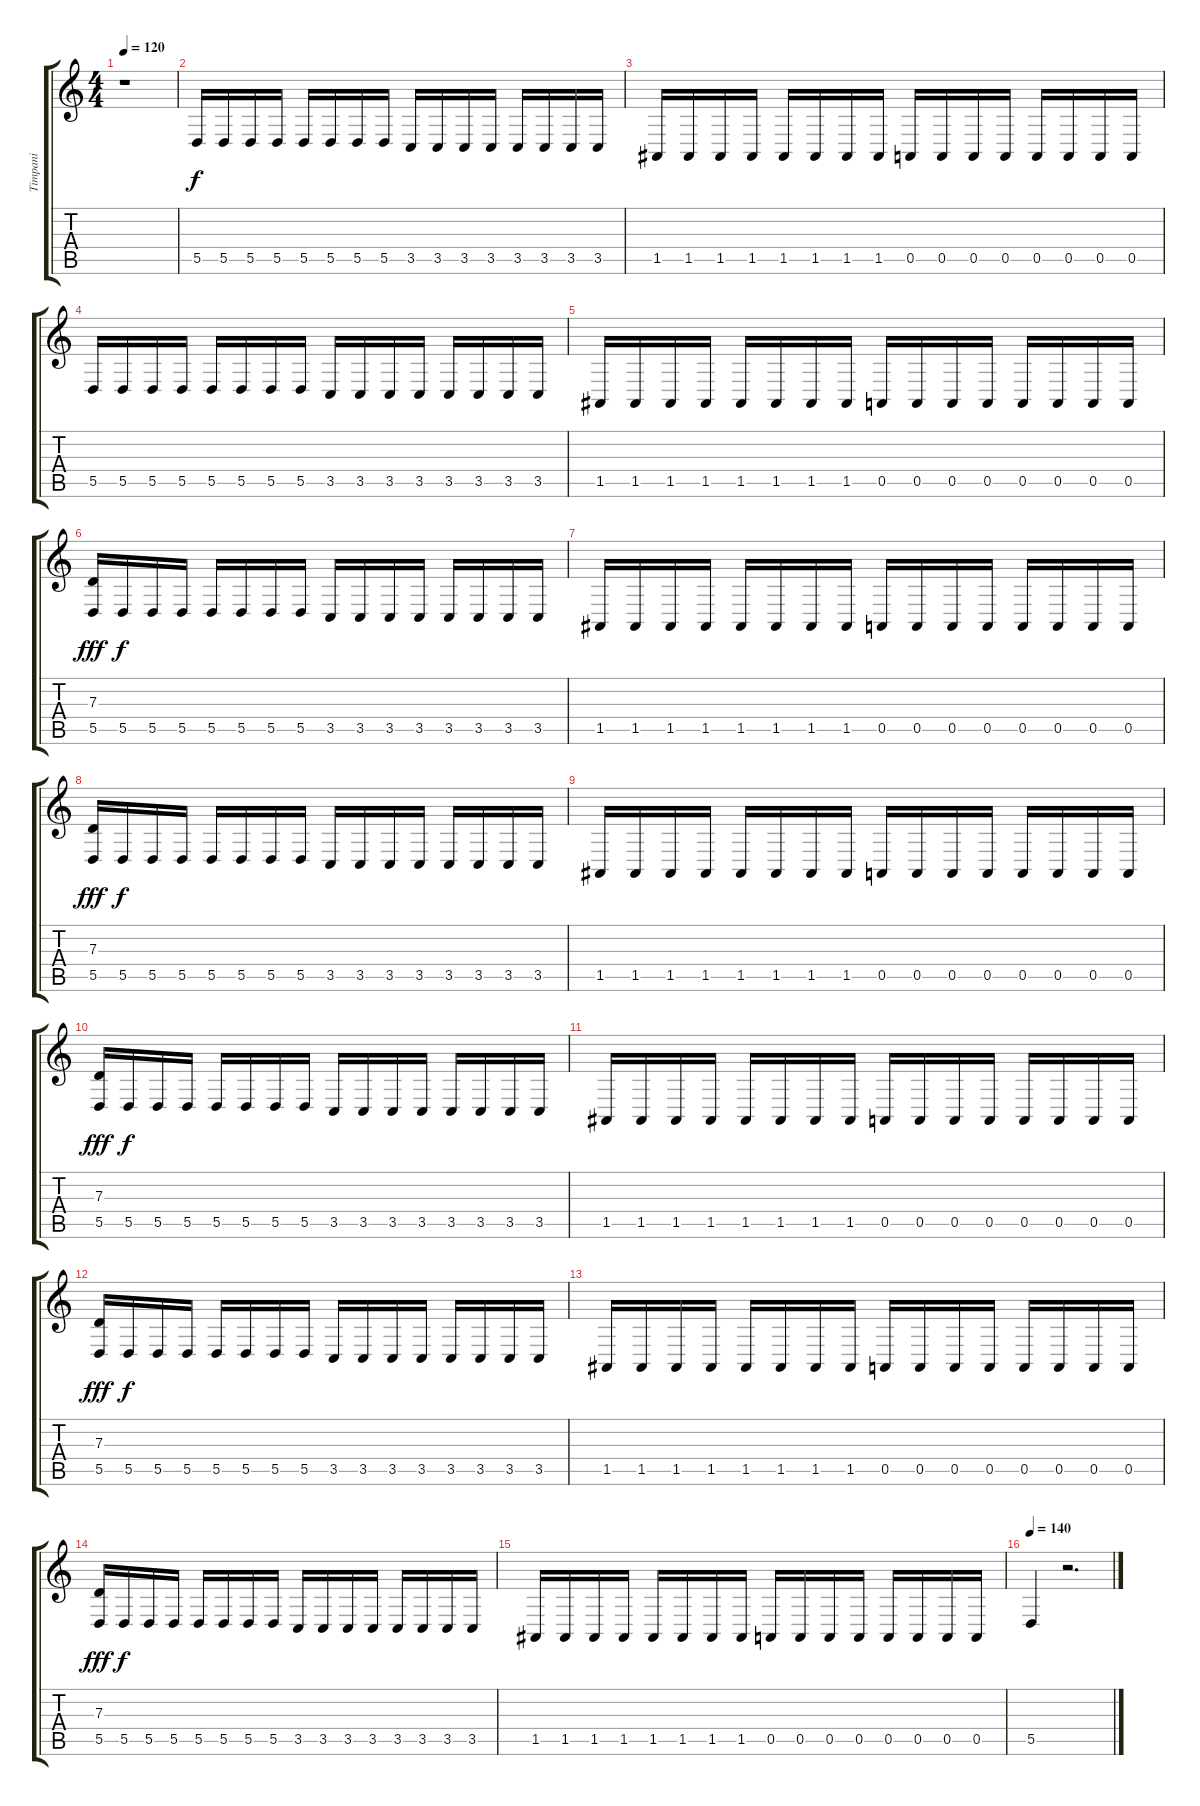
\track ("Timpani" "Timpani") {instrument timpani}
\staff {score tabs}
\tuning (E4 B3 G3 D3 A2 E2) {hide}
\ts (4 4)
\tempo 120
\clef g2
\ks c
r.1{dy f} |
5.5.16 5.5.16 5.5.16 5.5.16 5.5.16 5.5.16 5.5.16 5.5.16 3.5.16 3.5.16 3.5.16 3.5.16 3.5.16 3.5.16 3.5.16 3.5.16 |
1.5.16 1.5.16 1.5.16 1.5.16 1.5.16 1.5.16 1.5.16 1.5.16 0.5.16 0.5.16 0.5.16 0.5.16 0.5.16 0.5.16 0.5.16 0.5.16 |
5.5.16 5.5.16 5.5.16 5.5.16 5.5.16 5.5.16 5.5.16 5.5.16 3.5.16 3.5.16 3.5.16 3.5.16 3.5.16 3.5.16 3.5.16 3.5.16 |
1.5.16 1.5.16 1.5.16 1.5.16 1.5.16 1.5.16 1.5.16 1.5.16 0.5.16 0.5.16 0.5.16 0.5.16 0.5.16 0.5.16 0.5.16 0.5.16 |
(7.3 5.5).16{dy fff} 5.5.16{dy f} 5.5.16 5.5.16 5.5.16 5.5.16 5.5.16 5.5.16 3.5.16 3.5.16 3.5.16 3.5.16 3.5.16 3.5.16 3.5.16 3.5.16 |
1.5.16 1.5.16 1.5.16 1.5.16 1.5.16 1.5.16 1.5.16 1.5.16 0.5.16 0.5.16 0.5.16 0.5.16 0.5.16 0.5.16 0.5.16 0.5.16 |
(7.3 5.5).16{dy fff} 5.5.16{dy f} 5.5.16 5.5.16 5.5.16 5.5.16 5.5.16 5.5.16 3.5.16 3.5.16 3.5.16 3.5.16 3.5.16 3.5.16 3.5.16 3.5.16 |
1.5.16 1.5.16 1.5.16 1.5.16 1.5.16 1.5.16 1.5.16 1.5.16 0.5.16 0.5.16 0.5.16 0.5.16 0.5.16 0.5.16 0.5.16 0.5.16 |
(7.3 5.5).16{dy fff} 5.5.16{dy f} 5.5.16 5.5.16 5.5.16 5.5.16 5.5.16 5.5.16 3.5.16 3.5.16 3.5.16 3.5.16 3.5.16 3.5.16 3.5.16 3.5.16 |
1.5.16 1.5.16 1.5.16 1.5.16 1.5.16 1.5.16 1.5.16 1.5.16 0.5.16 0.5.16 0.5.16 0.5.16 0.5.16 0.5.16 0.5.16 0.5.16 |
(7.3 5.5).16{dy fff} 5.5.16{dy f} 5.5.16 5.5.16 5.5.16 5.5.16 5.5.16 5.5.16 3.5.16 3.5.16 3.5.16 3.5.16 3.5.16 3.5.16 3.5.16 3.5.16 |
1.5.16 1.5.16 1.5.16 1.5.16 1.5.16 1.5.16 1.5.16 1.5.16 0.5.16 0.5.16 0.5.16 0.5.16 0.5.16 0.5.16 0.5.16 0.5.16 |
(7.3 5.5).16{dy fff} 5.5.16{dy f} 5.5.16 5.5.16 5.5.16 5.5.16 5.5.16 5.5.16 3.5.16 3.5.16 3.5.16 3.5.16 3.5.16 3.5.16 3.5.16 3.5.16 |
1.5.16 1.5.16 1.5.16 1.5.16 1.5.16 1.5.16 1.5.16 1.5.16 0.5.16 0.5.16 0.5.16 0.5.16 0.5.16 0.5.16 0.5.16 0.5.16 |
\tempo 140
5.5.4 r.2{d}
